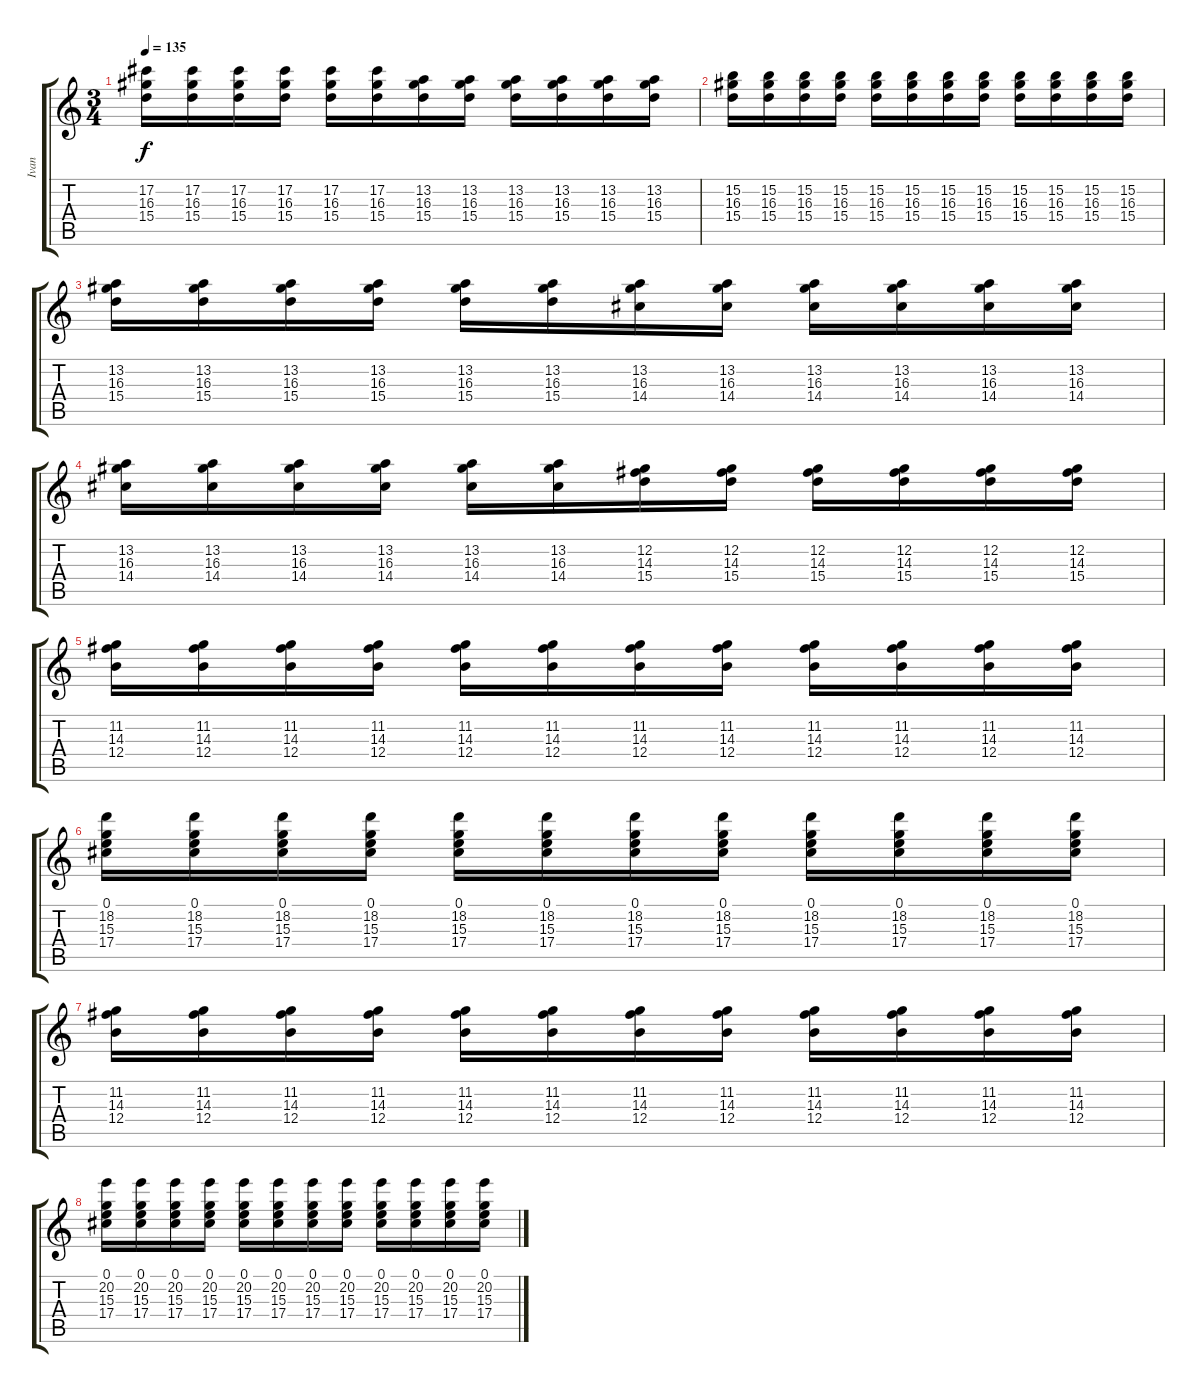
\track ("Ivan" "Ivan") {instrument distortionguitar}
\staff {score tabs}
\tuning (Db4 Ab3 E3 B2 Gb2 Db2) {hide}
\ts (3 4)
\tempo 135
\clef g2
\ks c
(17.2 16.3 15.4).16{dy f} (17.2 16.3 15.4).16 (17.2 16.3 15.4).16 (17.2 16.3 15.4).16 (17.2 16.3 15.4).16 (17.2 16.3 15.4).16 (13.2 16.3 15.4).16 (13.2 16.3 15.4).16 (13.2 16.3 15.4).16 (13.2 16.3 15.4).16 (13.2 16.3 15.4).16 (13.2 16.3 15.4).16 |
(15.2 16.3 15.4).16 (15.2 16.3 15.4).16 (15.2 16.3 15.4).16 (15.2 16.3 15.4).16 (15.2 16.3 15.4).16 (15.2 16.3 15.4).16 (15.2 16.3 15.4).16 (15.2 16.3 15.4).16 (15.2 16.3 15.4).16 (15.2 16.3 15.4).16 (15.2 16.3 15.4).16 (15.2 16.3 15.4).16 |
(13.2 16.3 15.4).16 (13.2 16.3 15.4).16 (13.2 16.3 15.4).16 (13.2 16.3 15.4).16 (13.2 16.3 15.4).16 (13.2 16.3 15.4).16 (13.2 16.3 14.4).16 (13.2 16.3 14.4).16 (13.2 16.3 14.4).16 (13.2 16.3 14.4).16 (13.2 16.3 14.4).16 (13.2 16.3 14.4).16 |
(13.2 16.3 14.4).16 (13.2 16.3 14.4).16 (13.2 16.3 14.4).16 (13.2 16.3 14.4).16 (13.2 16.3 14.4).16 (13.2 16.3 14.4).16 (12.2 14.3 15.4).16 (12.2 14.3 15.4).16 (12.2 14.3 15.4).16 (12.2 14.3 15.4).16 (12.2 14.3 15.4).16 (12.2 14.3 15.4).16 |
(11.2 14.3 12.4).16 (11.2 14.3 12.4).16 (11.2 14.3 12.4).16 (11.2 14.3 12.4).16 (11.2 14.3 12.4).16 (11.2 14.3 12.4).16 (11.2 14.3 12.4).16 (11.2 14.3 12.4).16 (11.2 14.3 12.4).16 (11.2 14.3 12.4).16 (11.2 14.3 12.4).16 (11.2 14.3 12.4).16 |
(0.1 18.2 15.3 17.4).16 (0.1 18.2 15.3 17.4).16 (0.1 18.2 15.3 17.4).16 (0.1 18.2 15.3 17.4).16 (0.1 18.2 15.3 17.4).16 (0.1 18.2 15.3 17.4).16 (0.1 18.2 15.3 17.4).16 (0.1 18.2 15.3 17.4).16 (0.1 18.2 15.3 17.4).16 (0.1 18.2 15.3 17.4).16 (0.1 18.2 15.3 17.4).16 (0.1 18.2 15.3 17.4).16 |
(11.2 14.3 12.4).16 (11.2 14.3 12.4).16 (11.2 14.3 12.4).16 (11.2 14.3 12.4).16 (11.2 14.3 12.4).16 (11.2 14.3 12.4).16 (11.2 14.3 12.4).16 (11.2 14.3 12.4).16 (11.2 14.3 12.4).16 (11.2 14.3 12.4).16 (11.2 14.3 12.4).16 (11.2 14.3 12.4).16 |
(0.1 20.2 15.3 17.4).16 (0.1 20.2 15.3 17.4).16 (0.1 20.2 15.3 17.4).16 (0.1 20.2 15.3 17.4).16 (0.1 20.2 15.3 17.4).16 (0.1 20.2 15.3 17.4).16 (0.1 20.2 15.3 17.4).16 (0.1 20.2 15.3 17.4).16 (0.1 20.2 15.3 17.4).16 (0.1 20.2 15.3 17.4).16 (0.1 20.2 15.3 17.4).16 (0.1 20.2 15.3 17.4).16
